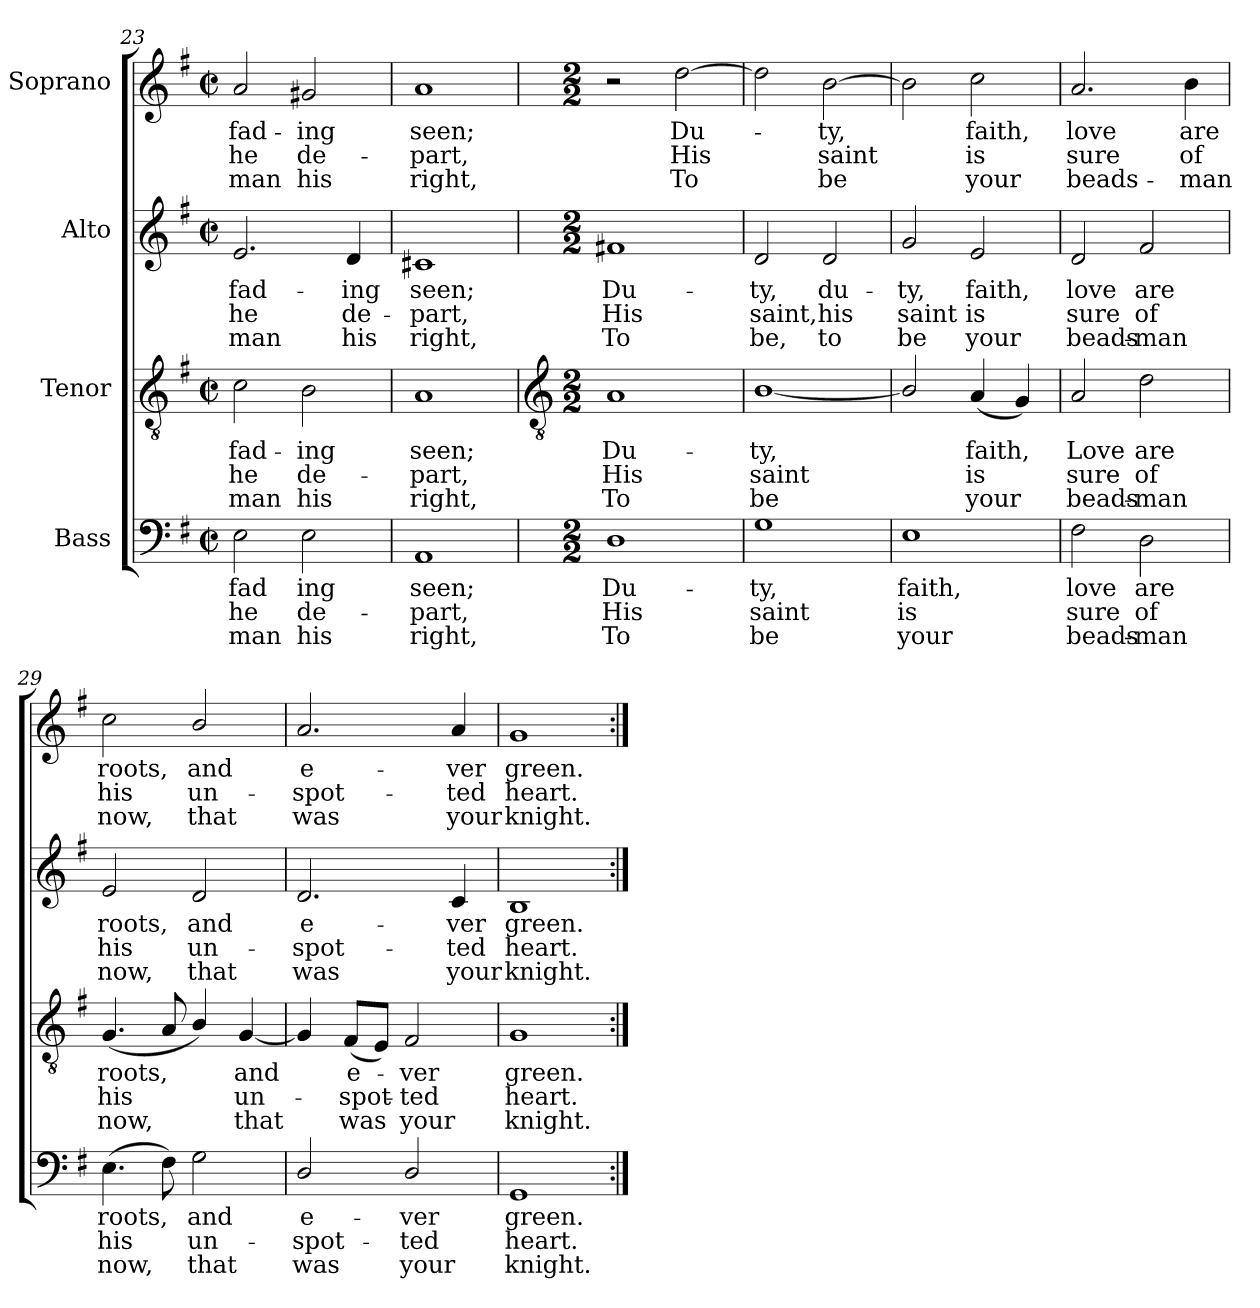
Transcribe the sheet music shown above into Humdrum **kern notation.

**kern	**text	**text	**text	**kern	**text	**text	**text	**kern	**text	**text	**text	**kern	**text	**text	**text
*part4	*part4	*part4	*part4	*part3	*part3	*part3	*part3	*part2	*part2	*part2	*part2	*part1	*part1	*part1	*part1
*staff4	*staff4	*staff4	*staff4	*staff3	*staff3	*staff3	*staff3	*staff2	*staff2	*staff2	*staff2	*staff1	*staff1	*staff1	*staff1
*I"Bass	*	*	*	*I"Tenor	*	*	*	*I"Alto	*	*	*	*I"Soprano	*	*	*
*clefF4	*	*	*	*clefGv2	*	*	*	*clefG2	*	*	*	*clefG2	*	*	*
*k[f#]	*	*	*	*k[f#]	*	*	*	*k[f#]	*	*	*	*k[f#]	*	*	*
*G:	*	*	*	*G:	*	*	*	*G:	*	*	*	*G:	*	*	*
*M2/2	*	*	*	*M2/2	*	*	*	*M2/2	*	*	*	*M2/2	*	*	*
*met(c|)	*	*	*	*met(c|)	*	*	*	*met(c|)	*	*	*	*met(c|)	*	*	*
=23	=23	=23	=23	=23	=23	=23	=23	=23	=23	=23	=23	=23	=23	=23	=23
!	!LO:LY:b	!LO:LY:b	!LO:LY:b	!	!LO:LY:b	!LO:LY:b	!LO:LY:b	!	!LO:LY:b	!LO:LY:b	!LO:LY:b	!	!LO:LY:b	!LO:LY:b	!LO:LY:b
2E	fad	he	man	2c	fad-	-he	man	2.e	fad-	-he	man	2a	fad-	-he	man
!	!LO:LY:b	!LO:LY:b	!LO:LY:b	!	!LO:LY:b	!LO:LY:b	!LO:LY:b	!	!	!	!	!	!LO:LY:b	!LO:LY:b	!LO:LY:b
2E	ing	de-	-his	2B	ing	de-	-his	.	.	.	.	2g#X	ing	de-	-his
!	!	!	!	!	!	!	!	!	!LO:LY:b	!LO:LY:b	!LO:LY:b	!	!	!	!
.	.	.	.	.	.	.	.	4d	ing	de-	-his	.	.	.	.
=24	=24	=24	=24	=24	=24	=24	=24	=24	=24	=24	=24	=24	=24	=24	=24
!	!LO:LY:b	!LO:LY:b	!LO:LY:b	!	!LO:LY:b	!LO:LY:b	!LO:LY:b	!	!LO:LY:b	!LO:LY:b	!LO:LY:b	!	!LO:LY:b	!LO:LY:b	!LO:LY:b
1AA	seen;	part,	right,	1A	seen;	part,	right,	1c#X	seen;	part,	right,	1a	seen;	part,	right,
!!LO:LB:g=z
=25	=25	=25	=25	=25	=25	=25	=25	=25	=25	=25	=25	=25	=25	=25	=25
*	*	*	*	*clefGv2	*	*	*	*	*	*	*	*	*	*	*
*M2/2	*	*	*	*M2/2	*	*	*	*M2/2	*	*	*	*M2/2	*	*	*
!	!LO:LY:b	!LO:LY:b	!LO:LY:b	!	!LO:LY:b	!LO:LY:b	!LO:LY:b	!	!LO:LY:b	!LO:LY:b	!LO:LY:b	!	!	!	!
1D	Du-	-His	To	1A	Du-	-His	To	1f#X	Du-	-His	To	2r	.	.	.
!	!	!	!	!	!	!	!	!	!	!	!	!	!LO:LY:b	!LO:LY:b	!LO:LY:b
.	.	.	.	.	.	.	.	.	.	.	.	[2dd	Du-	-His	To
=26	=26	=26	=26	=26	=26	=26	=26	=26	=26	=26	=26	=26	=26	=26	=26
!	!LO:LY:b	!LO:LY:b	!LO:LY:b	!	!LO:LY:b	!LO:LY:b	!LO:LY:b	!	!LO:LY:b	!LO:LY:b	!LO:LY:b	!	!	!	!
1G	ty,	saint	be	[1B/	ty,	saint	be	2d	ty,	saint,	be,	2dd]	.	.	.
!	!	!	!	!	!	!	!	!	!LO:LY:b	!LO:LY:b	!LO:LY:b	!	!LO:LY:b	!LO:LY:b	!LO:LY:b
.	.	.	.	.	.	.	.	2d	du-	-his	to	[2b	ty,	saint	be
=27	=27	=27	=27	=27	=27	=27	=27	=27	=27	=27	=27	=27	=27	=27	=27
!	!LO:LY:b	!LO:LY:b	!LO:LY:b	!	!	!	!	!	!LO:LY:b	!LO:LY:b	!LO:LY:b	!	!	!	!
1E	faith,	is	your	2B/]	.	.	.	2g	ty,	saint	be	2b]	.	.	.
!	!	!	!	!	!LO:LY:b	!LO:LY:b	!LO:LY:b	!	!LO:LY:b	!LO:LY:b	!LO:LY:b	!	!LO:LY:b	!LO:LY:b	!LO:LY:b
.	.	.	.	(<4A	faith,	is	your	2e	faith,	is	your	2cc	faith,	is	your
.	.	.	.	4G)	.	.	.	.	.	.	.	.	.	.	.
=28	=28	=28	=28	=28	=28	=28	=28	=28	=28	=28	=28	=28	=28	=28	=28
!	!LO:LY:b	!LO:LY:b	!LO:LY:b	!	!LO:LY:b	!LO:LY:b	!LO:LY:b	!	!LO:LY:b	!LO:LY:b	!LO:LY:b	!	!LO:LY:b	!LO:LY:b	!LO:LY:b
2F#	love	sure	beads-	2A	Love	sure	beads-	2d	love	sure	beads-	2.a	love	sure	beads-
!	!LO:LY:b	!LO:LY:b	!LO:LY:b	!	!LO:LY:b	!LO:LY:b	!LO:LY:b	!	!LO:LY:b	!LO:LY:b	!LO:LY:b	!	!	!	!
2D	-are	of	man	2d	-are	of	man	2f#	-are	of	man	.	.	.	.
!	!	!	!	!	!	!	!	!	!	!	!	!	!LO:LY:b	!LO:LY:b	!LO:LY:b
.	.	.	.	.	.	.	.	.	.	.	.	4b	-are	of	man
=29	=29	=29	=29	=29	=29	=29	=29	=29	=29	=29	=29	=29	=29	=29	=29
!	!LO:LY:b	!LO:LY:b	!LO:LY:b	!	!LO:LY:b	!LO:LY:b	!LO:LY:b	!	!LO:LY:b	!LO:LY:b	!LO:LY:b	!	!LO:LY:b	!LO:LY:b	!LO:LY:b
(>4.E	roots,	his	now,	(<4.G	roots,	his	now,	2e	roots,	his	now,	2cc	roots,	his	now,
8F#)	.	.	.	8A	.	.	.	.	.	.	.	.	.	.	.
!	!LO:LY:b	!LO:LY:b	!LO:LY:b	!	!	!	!	!	!LO:LY:b	!LO:LY:b	!LO:LY:b	!	!LO:LY:b	!LO:LY:b	!LO:LY:b
2G	and	un-	-that	4B/)	.	.	.	2d	and	un-	-that	2b/	and	un-	-that
!	!	!	!	!	!LO:LY:b	!LO:LY:b	!LO:LY:b	!	!	!	!	!	!	!	!
.	.	.	.	[4G	and	un-	that	.	.	.	.	.	.	.	.
=30	=30	=30	=30	=30	=30	=30	=30	=30	=30	=30	=30	=30	=30	=30	=30
!	!LO:LY:b	!LO:LY:b	!LO:LY:b	!	!	!	!	!	!LO:LY:b	!LO:LY:b	!LO:LY:b	!	!LO:LY:b	!LO:LY:b	!LO:LY:b
2D/	e-	-spot-	-was	4G]	.	.	.	2.d	e-	-spot-	-was	2.a	e-	-spot-	-was
!	!	!	!	!	!LO:LY:b	!LO:LY:b	!LO:LY:b	!	!	!	!	!	!	!	!
.	.	.	.	(<8F#L	e-	spot-	was	.	.	.	.	.	.	.	.
.	.	.	.	8EJ)	.	.	.	.	.	.	.	.	.	.	.
!	!LO:LY:b	!LO:LY:b	!LO:LY:b	!	!LO:LY:b	!LO:LY:b	!LO:LY:b	!	!	!	!	!	!	!	!
2D/	ver	ted	your	2F#	ver	ted	your	.	.	.	.	.	.	.	.
!	!	!	!	!	!	!	!	!	!LO:LY:b	!LO:LY:b	!LO:LY:b	!	!LO:LY:b	!LO:LY:b	!LO:LY:b
.	.	.	.	.	.	.	.	4c	ver	ted	your	4a	ver	ted	your
=31	=31	=31	=31	=31	=31	=31	=31	=31	=31	=31	=31	=31	=31	=31	=31
!	!LO:LY:b	!LO:LY:b	!LO:LY:b	!	!LO:LY:b	!LO:LY:b	!LO:LY:b	!	!LO:LY:b	!LO:LY:b	!LO:LY:b	!	!LO:LY:b	!LO:LY:b	!LO:LY:b
1GG	green.	heart.	knight.	1G	green.	heart.	knight.	1B	green.	heart.	knight.	1g	green.	heart.	knight.
=:|!	=:|!	=:|!	=:|!	=:|!	=:|!	=:|!	=:|!	=:|!	=:|!	=:|!	=:|!	=:|!	=:|!	=:|!	=:|!
*-	*-	*-	*-	*-	*-	*-	*-	*-	*-	*-	*-	*-	*-	*-	*-
